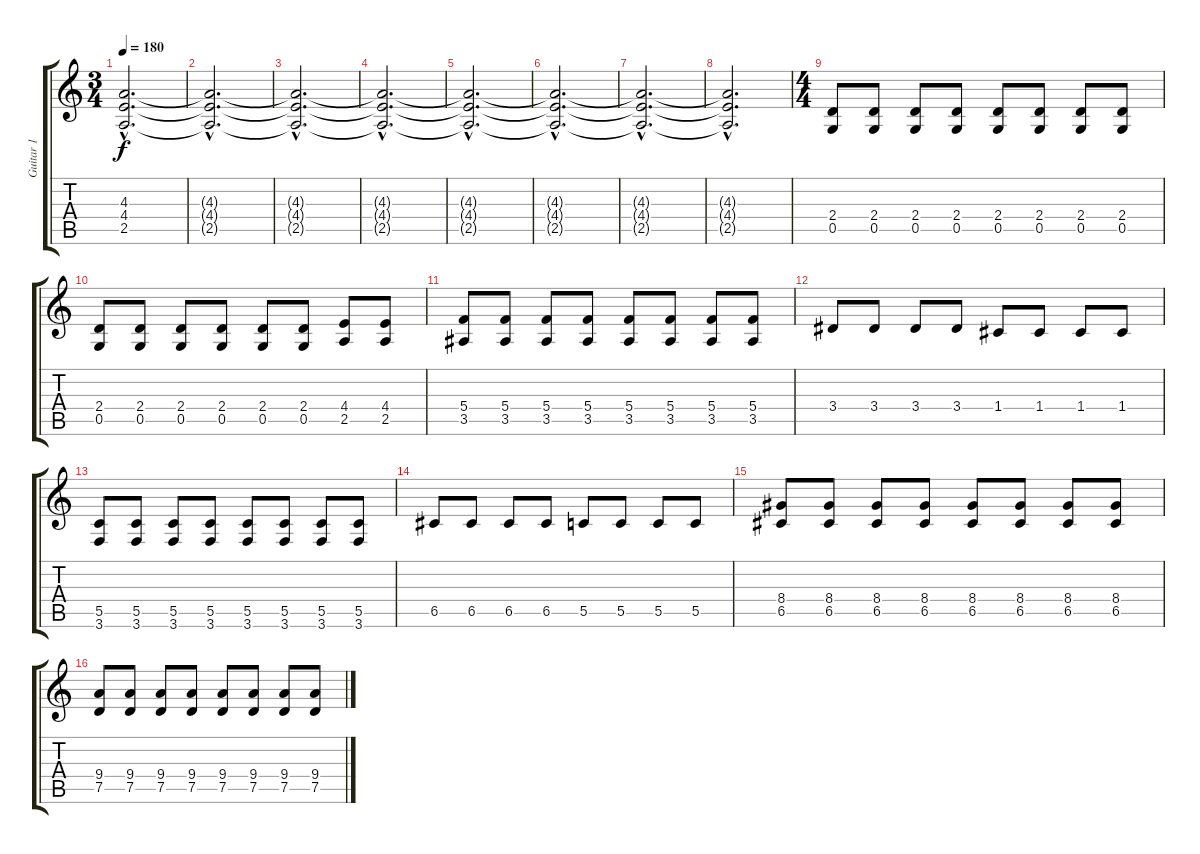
\track ("Guitar 1" "Guitar 1") {instrument distortionguitar}
\staff {score tabs}
\tuning (D4 A3 F3 C3 G2 D2) {hide}
\ts (3 4)
\tempo 180
\clef g2
\ks c
(4.3{hac t} 4.4{hac t} 2.5{hac t}).2{d dy f} |
(4.3{hac t} 4.4{hac t} 2.5{hac t}).2{d} |
(4.3{hac t} 4.4{hac t} 2.5{hac t}).2{d} |
(4.3{hac t} 4.4{hac t} 2.5{hac t}).2{d} |
(4.3{hac t} 4.4{hac t} 2.5{hac t}).2{d} |
(4.3{hac t} 4.4{hac t} 2.5{hac t}).2{d} |
(4.3{hac t} 4.4{hac t} 2.5{hac t}).2{d} |
(4.3{hac t} 4.4{hac t} 2.5{hac t}).2{d} |
\ts (4 4)
(2.4 0.5).8 (2.4 0.5).8 (2.4 0.5).8 (2.4 0.5).8 (2.4 0.5).8 (2.4 0.5).8 (2.4 0.5).8 (2.4 0.5).8 |
(2.4 0.5).8 (2.4 0.5).8 (2.4 0.5).8 (2.4 0.5).8 (2.4 0.5).8 (2.4 0.5).8 (4.4 2.5).8 (4.4 2.5).8 |
(5.4 3.5).8 (5.4 3.5).8 (5.4 3.5).8 (5.4 3.5).8 (5.4 3.5).8 (5.4 3.5).8 (5.4 3.5).8 (5.4 3.5).8 |
3.4.8 3.4.8 3.4.8 3.4.8 1.4.8 1.4.8 1.4.8 1.4.8 |
(5.5 3.6).8 (5.5 3.6).8 (5.5 3.6).8 (5.5 3.6).8 (5.5 3.6).8 (5.5 3.6).8 (5.5 3.6).8 (5.5 3.6).8 |
6.5.8 6.5.8 6.5.8 6.5.8 5.5.8 5.5.8 5.5.8 5.5.8 |
(8.4 6.5).8 (8.4 6.5).8 (8.4 6.5).8 (8.4 6.5).8 (8.4 6.5).8 (8.4 6.5).8 (8.4 6.5).8 (8.4 6.5).8 |
(9.4 7.5).8 (9.4 7.5).8 (9.4 7.5).8 (9.4 7.5).8 (9.4 7.5).8 (9.4 7.5).8 (9.4 7.5).8 (9.4 7.5).8
